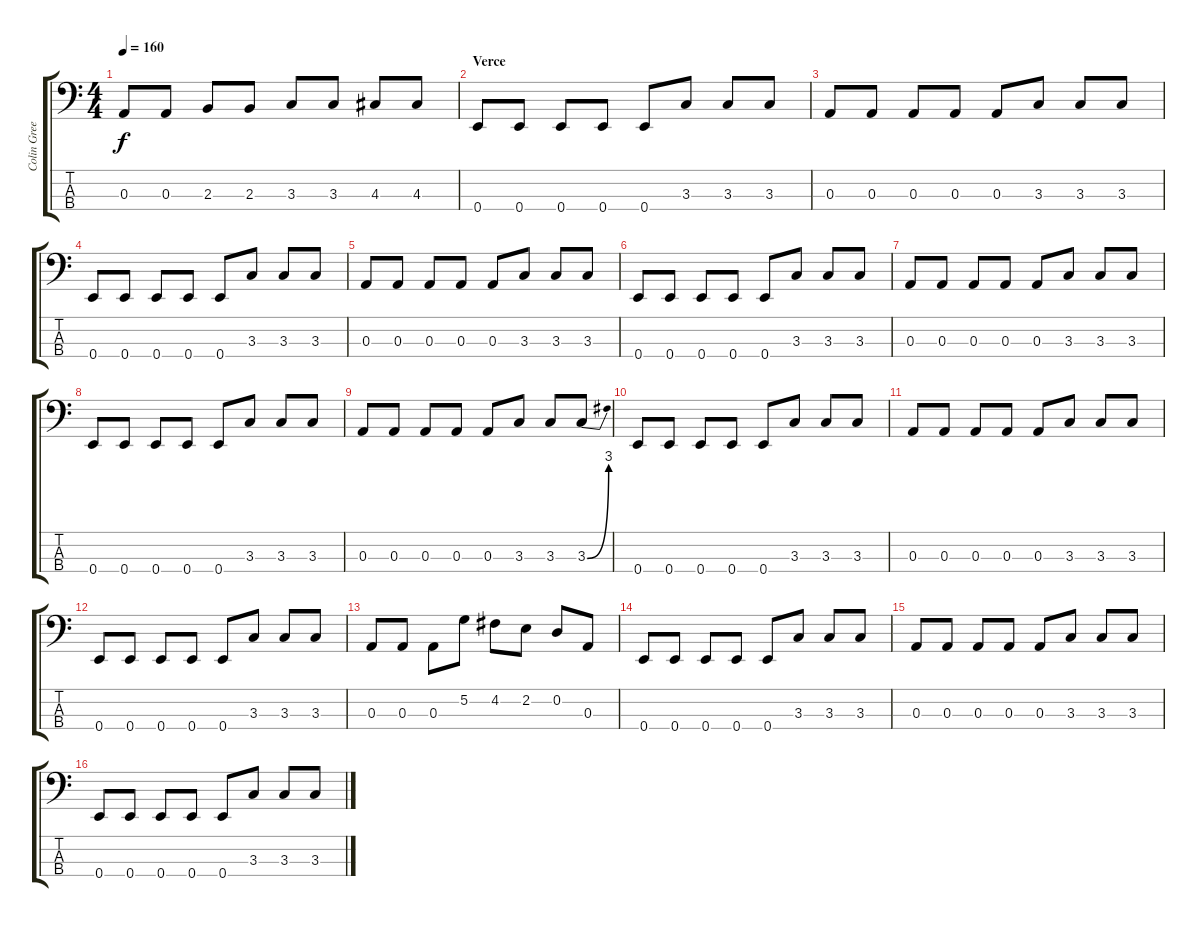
\track ("Colin Greenwood (Bass)" "Colin Gree") {instrument electricbassfinger}
\staff {score tabs}
\tuning (G2 D2 A1 E1) {hide}
\ts (4 4)
\tempo 160
\clef f4
\ks c
0.3.8{dy f} 0.3.8 2.3.8 2.3.8 3.3.8 3.3.8 4.3.8 4.3.8 |
\section ("" "Verce")
0.4.8 0.4.8 0.4.8 0.4.8 0.4.8 3.3.8 3.3.8 3.3.8 |
0.3.8 0.3.8 0.3.8 0.3.8 0.3.8 3.3.8 3.3.8 3.3.8 |
0.4.8 0.4.8 0.4.8 0.4.8 0.4.8 3.3.8 3.3.8 3.3.8 |
0.3.8 0.3.8 0.3.8 0.3.8 0.3.8 3.3.8 3.3.8 3.3.8 |
0.4.8 0.4.8 0.4.8 0.4.8 0.4.8 3.3.8 3.3.8 3.3.8 |
0.3.8 0.3.8 0.3.8 0.3.8 0.3.8 3.3.8 3.3.8 3.3.8 |
0.4.8 0.4.8 0.4.8 0.4.8 0.4.8 3.3.8 3.3.8 3.3.8 |
0.3.8 0.3.8 0.3.8 0.3.8 0.3.8 3.3.8 3.3.8 3.3{be (bend 0 0 60 12)}.8 |
0.4.8 0.4.8 0.4.8 0.4.8 0.4.8 3.3.8 3.3.8 3.3.8 |
0.3.8 0.3.8 0.3.8 0.3.8 0.3.8 3.3.8 3.3.8 3.3.8 |
0.4.8 0.4.8 0.4.8 0.4.8 0.4.8 3.3.8 3.3.8 3.3.8 |
0.3.8 0.3.8 0.3.8 5.2.8 4.2.8 2.2.8 0.2.8 0.3.8 |
0.4.8 0.4.8 0.4.8 0.4.8 0.4.8 3.3.8 3.3.8 3.3.8 |
0.3.8 0.3.8 0.3.8 0.3.8 0.3.8 3.3.8 3.3.8 3.3.8 |
0.4.8 0.4.8 0.4.8 0.4.8 0.4.8 3.3.8 3.3.8 3.3.8
